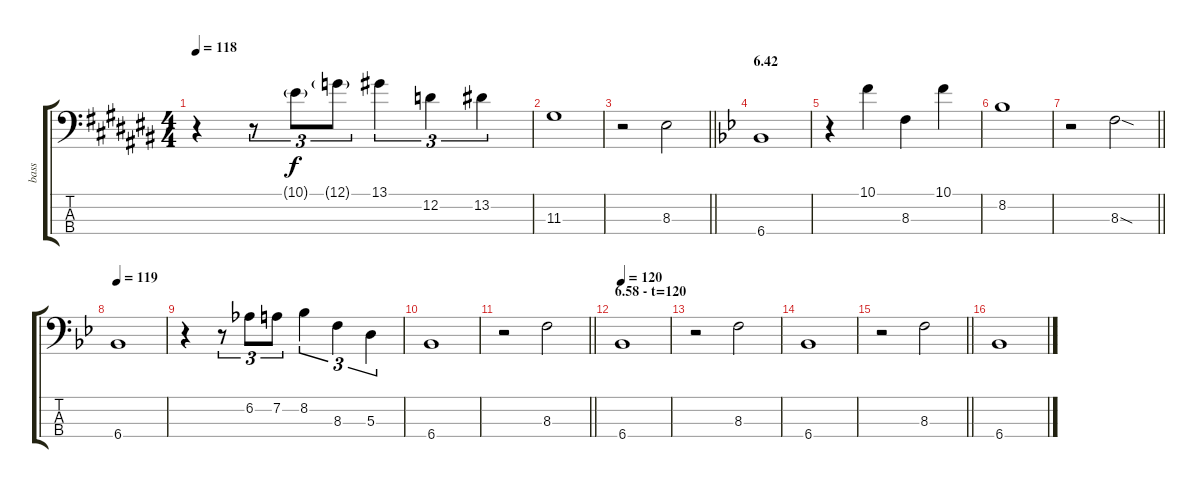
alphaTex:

\track ("bass" "bass") {instrument acousticbass}
\staff {score tabs}
\tuning (G2 D2 A1 E1) {hide}
\ts (4 4)
\tempo 118
\clef f4
\ks c#
r.4{dy f} r.8{tu (3 2)} 10.1{g}.8{tu (3 2)} 12.1{g}.8{tu (3 2)} 13.1.4{tu (3 2)} 12.2.4{tu (3 2)} 13.2.4{tu (3 2)} |
11.3.1 |
\barLineRight lightlight
r.2 8.3.2 |
\section ("" "6.42")
\ks bb
6.4.1 |
r.4 10.1.4 8.3.4 10.1.4 |
8.2.1 |
\barLineRight lightlight
r.2 8.3{sod}.2 |
\tempo 119
6.4.1 |
r.4 r.8{tu (3 2)} 6.2.8{tu (3 2)} 7.2.8{tu (3 2)} 8.2.4{tu (3 2)} 8.3.4{tu (3 2)} 5.3.4{tu (3 2)} |
6.4.1 |
\barLineRight lightlight
r.2 8.3.2 |
\section ("" "6.58 - t=120")
\tempo 120
6.4.1 |
r.2 8.3.2 |
6.4.1 |
\barLineRight lightlight
r.2 8.3.2 |
6.4.1
